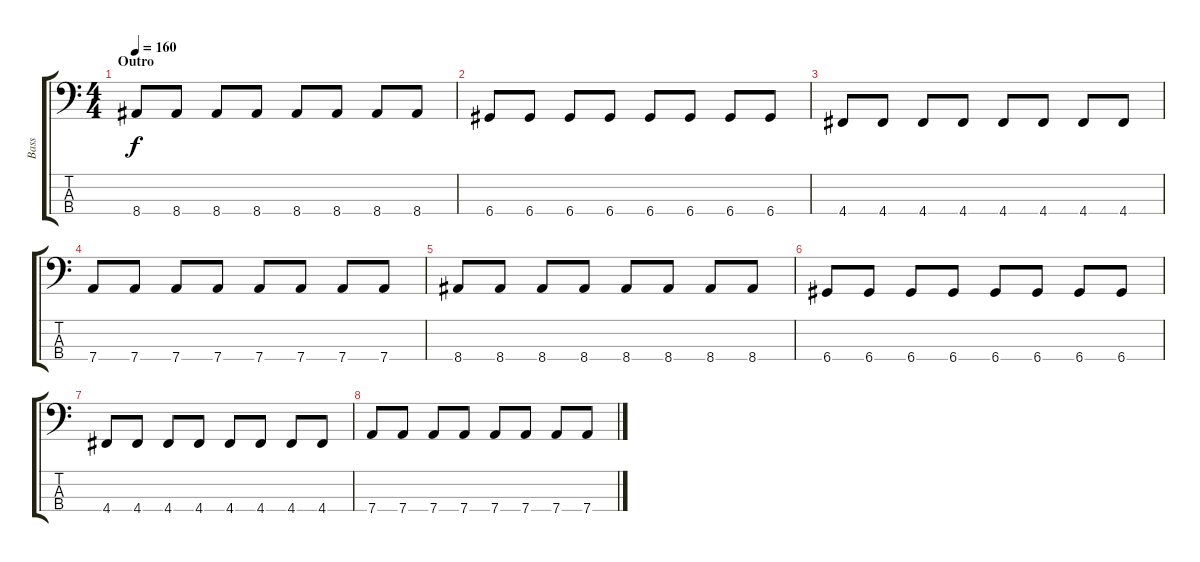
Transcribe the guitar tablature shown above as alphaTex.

\track ("Bass" "Bass") {instrument electricbassfinger}
\staff {score tabs}
\tuning (G2 D2 A1 D1) {hide}
\ts (4 4)
\section ("" "Outro")
\tempo 160
\clef f4
\ks c
8.4.8{dy f} 8.4.8 8.4.8 8.4.8 8.4.8 8.4.8 8.4.8 8.4.8 |
6.4.8 6.4.8 6.4.8 6.4.8 6.4.8 6.4.8 6.4.8 6.4.8 |
4.4.8 4.4.8 4.4.8 4.4.8 4.4.8 4.4.8 4.4.8 4.4.8 |
7.4.8 7.4.8 7.4.8 7.4.8 7.4.8 7.4.8 7.4.8 7.4.8 |
8.4.8 8.4.8 8.4.8 8.4.8 8.4.8 8.4.8 8.4.8 8.4.8 |
6.4.8 6.4.8 6.4.8 6.4.8 6.4.8 6.4.8 6.4.8 6.4.8 |
4.4.8 4.4.8 4.4.8 4.4.8 4.4.8 4.4.8 4.4.8 4.4.8 |
7.4.8 7.4.8 7.4.8 7.4.8 7.4.8 7.4.8 7.4.8 7.4.8
